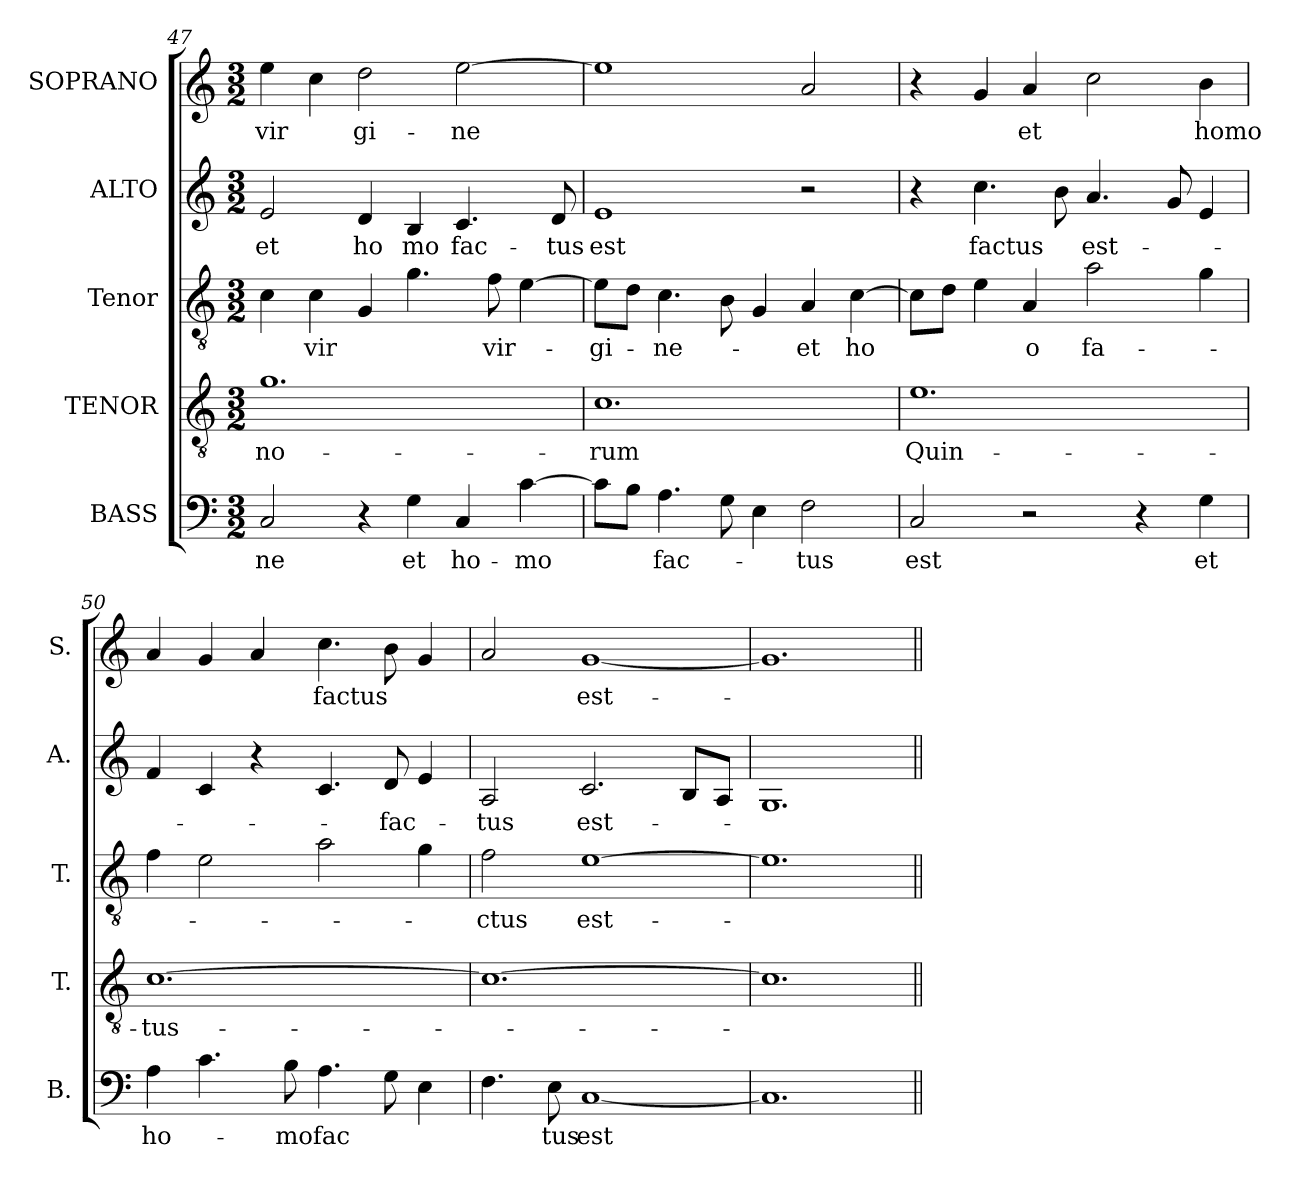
**kern	**text	**kern	**text	**kern	**text	**kern	**text	**kern	**text
*part5	*part5	*part4	*part4	*part3	*part3	*part2	*part2	*part1	*part1
*staff5	*staff5	*staff4	*staff4	*staff3	*staff3	*staff2	*staff2	*staff1	*staff1
*I"BASS	*	*I"TENOR	*	*I"Tenor	*	*I"ALTO	*	*I"SOPRANO	*
*I'B.	*	*I'T.	*	*I'T.	*	*I'A.	*	*I'S.	*
*clefF4	*	*clefGv2	*	*clefGv2	*	*clefG2	*	*clefG2	*
*	*	*ITrd7c12	*	*ITrd7c12	*	*	*	*	*
*k[]	*	*k[]	*	*k[]	*	*k[]	*	*k[]	*
*C:	*	*C:	*	*C:	*	*C:	*	*C:	*
*M3/2	*	*M3/2	*	*M3/2	*	*M3/2	*	*M3/2	*
=47	=47	=47	=47	=47	=47	=47	=47	=47	=47
!	!LO:LY:b:color=#000000	!	!	!	!	!	!	!	!
!	!	!	!LO:LY:b:color=#000000	!	!	!	!	!	!
!	!	!	!	!	!	!	!LO:LY:b:color=#000000	!	!
!	!	!	!	!	!	!	!	!	!LO:LY:b:color=#000000
2Ci/	-ne	1.Gi	-no-	4Ci\	.	2ei/	et	4eei\	vir
!	!	!	!	!	!LO:LY:b:color=#000000	!	!	!	!
.	.	.	.	4Ci\	vir	.	.	4cci\	.
!	!	!	!	!	!	!	!LO:LY:b:color=#000000	!	!
!	!	!	!	!	!	!	!	!	!LO:LY:b:color=#000000
4r	.	.	.	4GGi/	.	4di/	ho	2ddi\	gi-
!	!LO:LY:b:color=#000000	!	!	!	!	!	!	!	!
!	!	!	!	!	!	!	!LO:LY:b:color=#000000	!	!
4Gi\	et	.	.	4.Gi\	.	4Bi/	mo	.	.
!	!LO:LY:b:color=#000000	!	!	!	!	!	!	!	!
!	!	!	!	!	!	!	!LO:LY:b:color=#000000	!	!
!	!	!	!	!	!	!	!	!	!LO:LY:b:color=#000000
4Ci/	ho-	.	.	.	.	4.ci/	fac-	[2eei\	-ne
!	!	!	!	!	!LO:LY:b:color=#000000	!	!	!	!
.	.	.	.	8Fi\	vir-	.	.	.	.
!	!LO:LY:b:color=#000000	!	!	!	!	!	!	!	!
[4ci\	-mo	.	.	[4Ei\	.	.	.	.	.
!	!	!	!	!	!	!	!LO:LY:b:color=#000000	!	!
.	.	.	.	.	.	8di/	-tus	.	.
=48	=48	=48	=48	=48	=48	=48	=48	=48	=48
!	!	!	!LO:LY:b:color=#000000	!	!	!	!	!	!
!	!	!	!	!	!LO:LY:b:color=#000000	!	!	!	!
!	!	!	!	!	!	!	!LO:LY:b:color=#000000	!	!
8ci\L]	.	1.Ci	-rum	8Ei\L]	-gi-	1ei	est	1eei]	.
8Bi\J	.	.	.	8Di\J	.	.	.	.	.
!	!LO:LY:b:color=#000000	!	!	!	!	!	!	!	!
!	!	!	!	!	!LO:LY:b:color=#000000	!	!	!	!
4.Ai\	fac-	.	.	4.Ci\	-ne-	.	.	.	.
8Gi\	.	.	.	8BBi\	.	.	.	.	.
4Ei\	.	.	.	4GGi/	.	.	.	.	.
!	!LO:LY:b:color=#000000	!	!	!	!	!	!	!	!
!	!	!	!	!	!LO:LY:b:color=#000000	!	!	!	!
2Fi\	-tus	.	.	4AAi/	-et	2r	.	2ai/	.
!	!	!	!	!	!LO:LY:b:color=#000000	!	!	!	!
.	.	.	.	[4Ci\	ho	.	.	.	.
!!LO:LB:g=z
=49	=49	=49	=49	=49	=49	=49	=49	=49	=49
!	!LO:LY:b:color=#000000	!	!	!	!	!	!	!	!
!	!	!	!LO:LY:b:color=#000000	!	!	!	!	!	!
2Ci/	est	1.Ei	Quin-	8Ci\L]	.	4r	.	4r	.
.	.	.	.	8Di\J	.	.	.	.	.
!	!	!	!	!	!	!	!LO:LY:b:color=#000000	!	!
.	.	.	.	4Ei\	.	4.cci\	factus	4gi/	.
!	!	!	!	!	!LO:LY:b:color=#000000	!	!	!	!
!	!	!	!	!	!	!	!	!	!LO:LY:b:color=#000000
2r	.	.	.	4AAi/	o	.	.	4ai/	et
.	.	.	.	.	.	8bi\	.	.	.
!	!	!	!	!	!LO:LY:b:color=#000000	!	!	!	!
!	!	!	!	!	!	!	!LO:LY:b:color=#000000	!	!
.	.	.	.	2Ai\	fa-	4.ai/	est-	2cci\	.
4r	.	.	.	.	.	.	.	.	.
.	.	.	.	.	.	8gi/	.	.	.
!	!LO:LY:b:color=#000000	!	!	!	!	!	!	!	!
!	!	!	!	!	!	!	!	!	!LO:LY:b:color=#000000
4Gi\	et	.	.	4Gi\	.	4ei/	.	4bi\	homo
=50	=50	=50	=50	=50	=50	=50	=50	=50	=50
!	!LO:LY:b:color=#000000	!	!	!	!	!	!	!	!
!	!	!	!LO:LY:b:color=#000000	!	!	!	!	!	!
4Ai\	ho-	[1.Ci	-tus-	4Fi\	.	4fi/	.	4ai/	.
4.ci\	.	.	.	2Ei\	.	4ci/	.	4gi/	.
.	.	.	.	.	.	4r	.	4ai/	.
!	!LO:LY:b:color=#000000	!	!	!	!	!	!	!	!
8Bi\	-mo	.	.	.	.	.	.	.	.
!	!LO:LY:b:color=#000000	!	!	!	!	!	!	!	!
!	!	!	!	!	!	!	!	!	!LO:LY:b:color=#000000
4.Ai\	fac	.	.	2Ai\	.	4.ci/	.	4.cci\	factus
!	!	!	!	!	!	!	!LO:LY:b:color=#000000	!	!
8Gi\	.	.	.	.	.	8di/	-fac-	8bi\	.
4Ei\	.	.	.	4Gi\	.	4ei/	.	4gi/	.
=51	=51	=51	=51	=51	=51	=51	=51	=51	=51
!	!	!	!	!	!LO:LY:b:color=#000000	!	!	!	!
!	!	!	!	!	!	!	!LO:LY:b:color=#000000	!	!
4.Fi\	.	1.Ci_	.	2Fi\	-ctus	2Ai/	-tus	2ai/	.
!	!LO:LY:b:color=#000000	!	!	!	!	!	!	!	!
8Ei\	tus	.	.	.	.	.	.	.	.
!	!LO:LY:b:color=#000000	!	!	!	!	!	!	!	!
!	!	!	!	!	!LO:LY:b:color=#000000	!	!	!	!
!	!	!	!	!	!	!	!LO:LY:b:color=#000000	!	!
!	!	!	!	!	!	!	!	!	!LO:LY:b:color=#000000
[1Ci	est	.	.	[1Ei	est-	2.ci/	est-	[1gi	est-
.	.	.	.	.	.	8Bi/L	.	.	.
.	.	.	.	.	.	8Ai/J	.	.	.
=52	=52	=52	=52	=52	=52	=52	=52	=52	=52
1.Ci]	.	1.Ci]	.	1.Ei]	.	1.Gi	.	1.gi]	.
=||	=||	=||	=||	=||	=||	=||	=||	=||	=||
*-	*-	*-	*-	*-	*-	*-	*-	*-	*-
